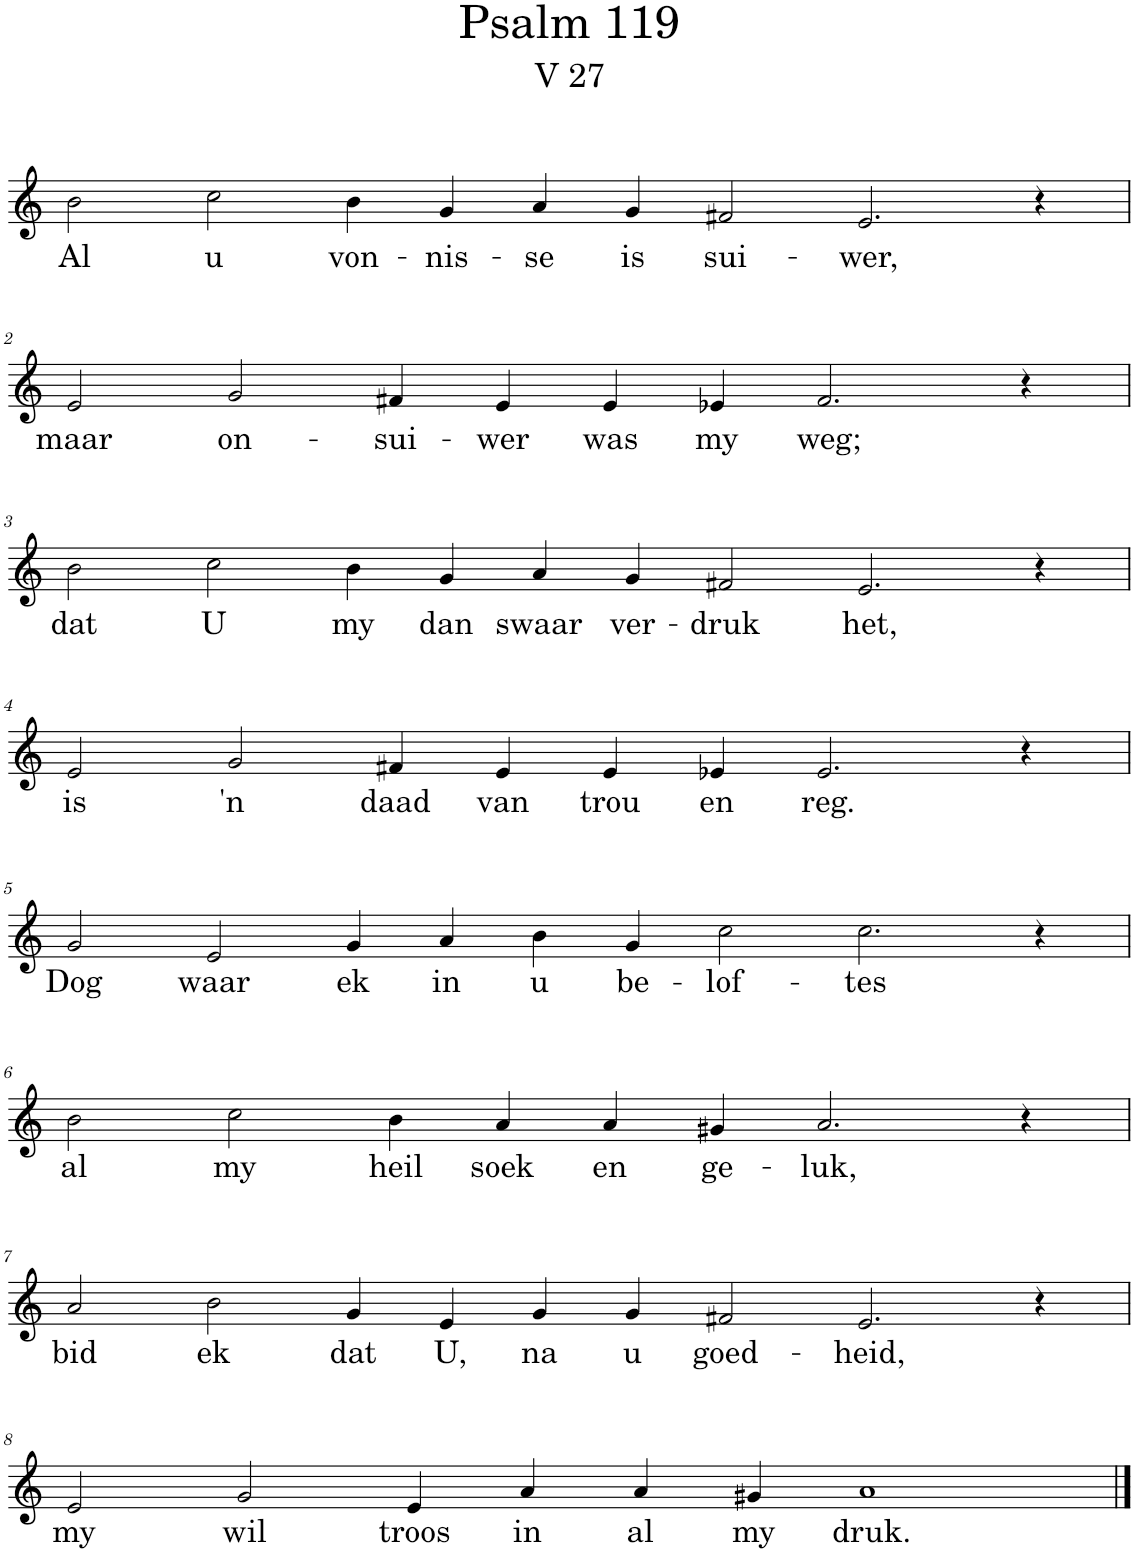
**kern	**text
*part1	*part1
*staff1	*staff1
*I"Pipe Organ	*
*I'Org.	*
*clefG2	*
*k[]	*
*M14/4	*
=1	=1
!	!LO:LY:b
2b\	Al
!	!LO:LY:b
2cc\	u
!	!LO:LY:b
4b\	von-
!	!LO:LY:b
4g/	-nis-
!	!LO:LY:b
4a/	-se
!	!LO:LY:b
4g/	is
!	!LO:LY:b
2f#X/	sui-
!	!LO:LY:b
2.e/	-wer,
4r	.
!!LO:LB:g=z
=2	=2
*M12/4	*
!	!LO:LY:b
2e/	maar
!	!LO:LY:b
2g/	on-
!	!LO:LY:b
4f#X/	-sui-
!	!LO:LY:b
4e/	-wer
!	!LO:LY:b
4e/	was
!	!LO:LY:b
4e-X/	my
!	!LO:LY:b
2.f#/	weg;
4r	.
!!LO:LB:g=z
=3	=3
*M14/4	*
!	!LO:LY:b
2b\	dat
!	!LO:LY:b
2cc\	U
!	!LO:LY:b
4b\	my
!	!LO:LY:b
4g/	dan
!	!LO:LY:b
4a/	swaar
!	!LO:LY:b
4g/	ver-
!	!LO:LY:b
2f#X/	-druk
!	!LO:LY:b
2.e/	het,
4r	.
!!LO:LB:g=z
=4	=4
*M12/4	*
!	!LO:LY:b
2e/	is
!	!LO:LY:b
2g/	'n
!	!LO:LY:b
4f#X/	daad
!	!LO:LY:b
4e/	van
!	!LO:LY:b
4e/	trou
!	!LO:LY:b
4e-X/	en
!	!LO:LY:b
2.e-/	reg.
4r	.
!!LO:LB:g=z
=5	=5
*M14/4	*
!	!LO:LY:b
2g/	Dog
!	!LO:LY:b
2e/	waar
!	!LO:LY:b
4g/	ek
!	!LO:LY:b
4a/	in
!	!LO:LY:b
4b\	u
!	!LO:LY:b
4g/	be-
!	!LO:LY:b
2cc\	-lof-
!	!LO:LY:b
2.cc\	-tes
4r	.
!!LO:LB:g=z
=6	=6
*M12/4	*
!	!LO:LY:b
2b\	al
!	!LO:LY:b
2cc\	my
!	!LO:LY:b
4b\	heil
!	!LO:LY:b
4a/	soek
!	!LO:LY:b
4a/	en
!	!LO:LY:b
4g#X/	ge-
!	!LO:LY:b
2.a/	-luk,
4r	.
!!LO:LB:g=z
=7	=7
*M14/4	*
!	!LO:LY:b
2a/	bid
!	!LO:LY:b
2b\	ek
!	!LO:LY:b
4g/	dat
!	!LO:LY:b
4e/	U,
!	!LO:LY:b
4g/	na
!	!LO:LY:b
4g/	u
!	!LO:LY:b
2f#X/	goed-
!	!LO:LY:b
2.e/	-heid,
4r	.
!!LO:LB:g=z
=8	=8
!	!LO:LY:b
2e/	my
!	!LO:LY:b
2g/	wil
!	!LO:LY:b
4e/	troos
!	!LO:LY:b
4a/	in
!	!LO:LY:b
4a/	al
!	!LO:LY:b
4g#X/	my
!	!LO:LY:b
1a	druk.
==	==
*-	*-
